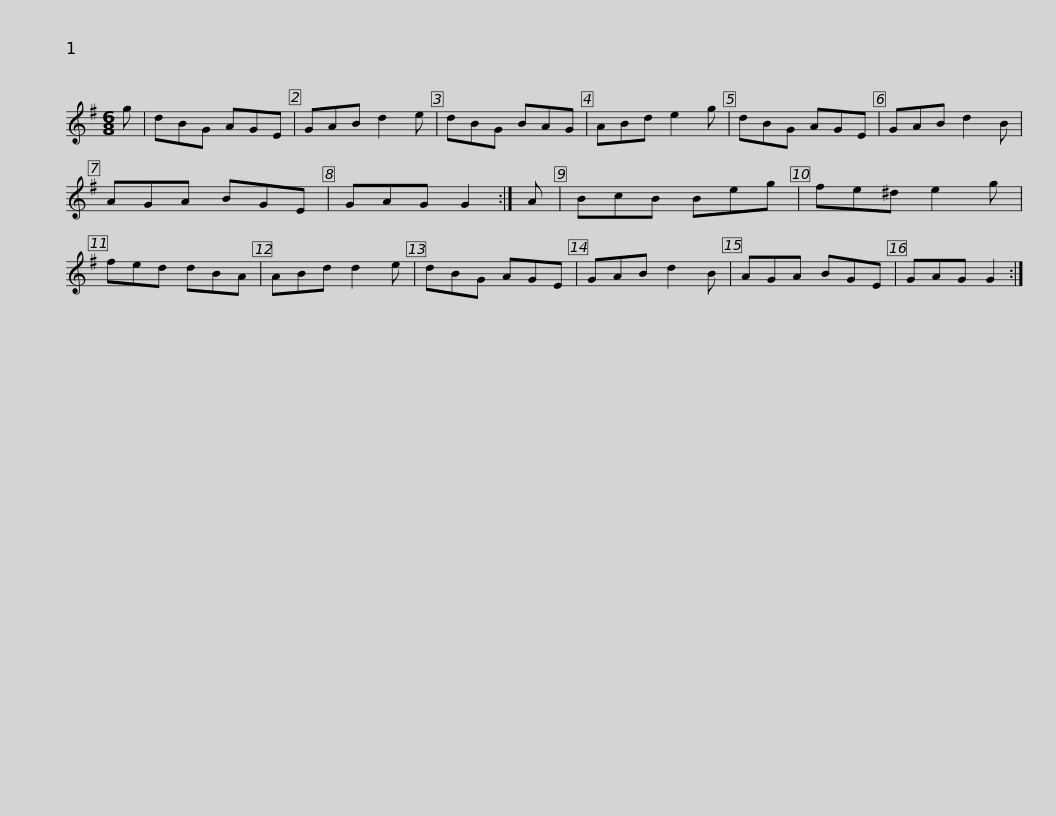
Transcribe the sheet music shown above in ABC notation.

X:1
L:1/8
M:6/8
I:linebreak $
K:G
V:1 treble
V:1
 g | dBG AGE | GAB d2 e | dBG BAG | ABd e2 g | %5
 dBG AGE | GAB d2 B | AGA BGE | GAG G2 :|$ A | %10
 BcB Beg | fe^d e2 g | fed dBA | ABd d2 e | dBG AGE | %15
 GAB d2 B | AGA BGE |$ GAG G2 :| %18
